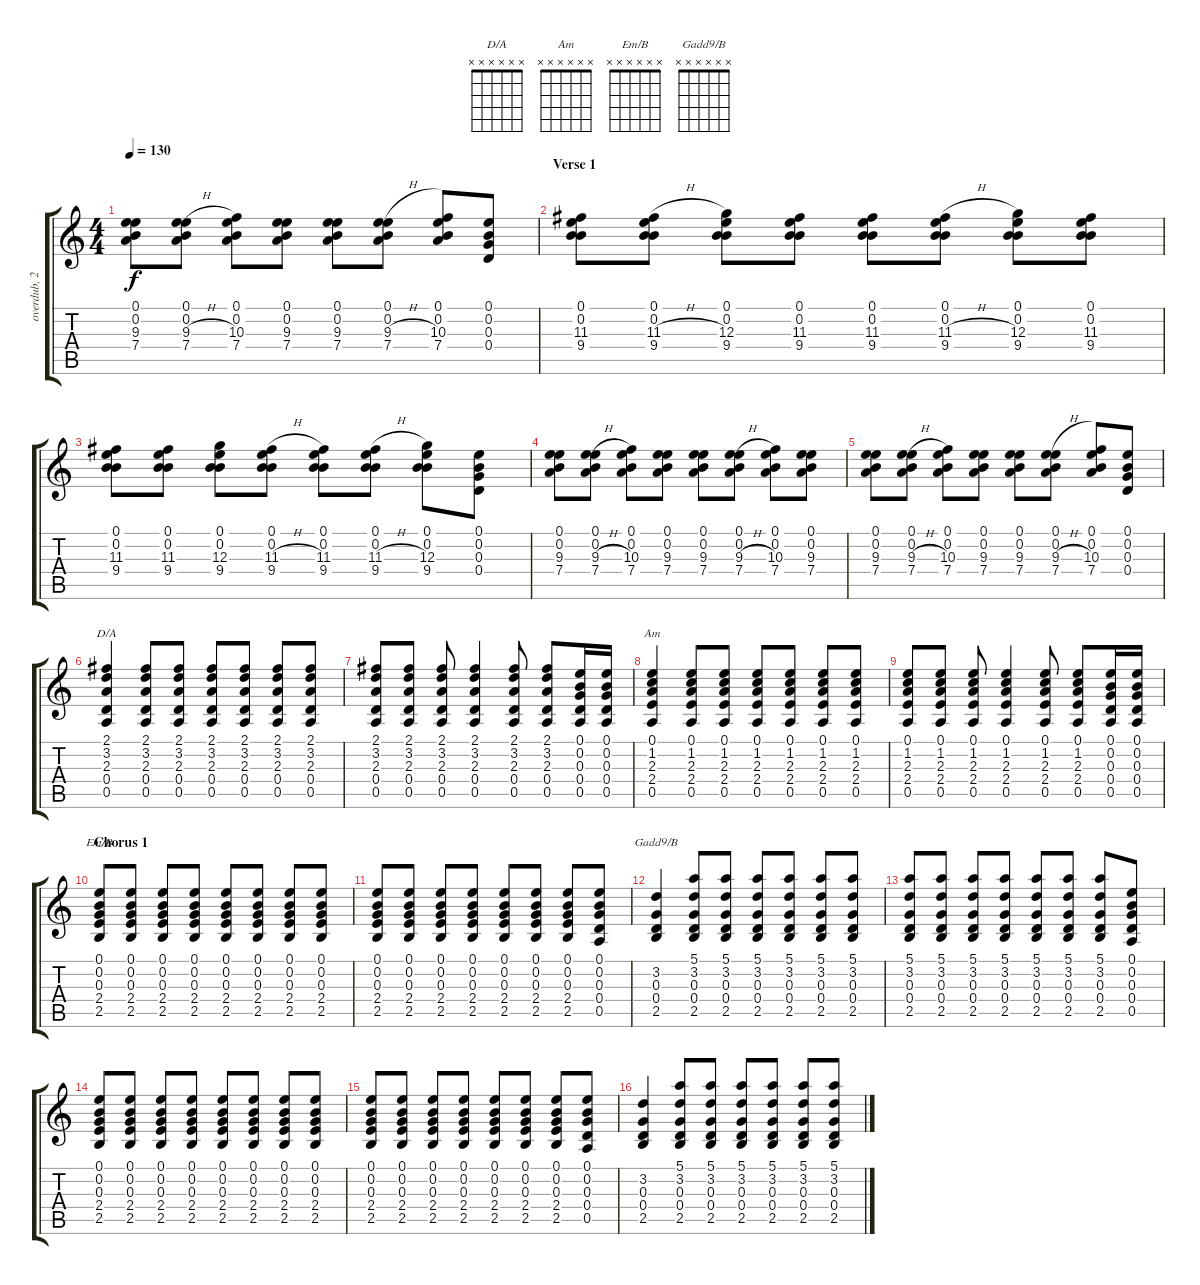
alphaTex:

\track ("overdub, 2nd guitar solo" "overdub, 2") {instrument overdrivenguitar}
\staff {score tabs}
\tuning (E4 B3 G3 D3 A2 E2) {hide}
\chord ("D/A" x x x x x x) {firstfret 0}
\chord ("Am" x x x x x x) {firstfret 0}
\chord ("Em/B" x x x x x x) {firstfret 0}
\chord ("Gadd9/B" x x x x x x) {firstfret 0}
\ts (4 4)
\tempo 130
\clef g2
\ks c
(0.1 0.2 9.3 7.4).8{dy f} (0.1 0.2 9.3{h} 7.4).8 (0.1 0.2 10.3 7.4).8 (0.1 0.2 9.3 7.4).8 (0.1 0.2 9.3 7.4).8 (0.1 0.2 9.3{h} 7.4).8 (0.1 0.2 10.3 7.4).8 (0.1 0.2 0.3 0.4).8 |
\section ("" "Verse 1")
(0.1 0.2 11.3 9.4).8 (0.1 0.2 11.3{h} 9.4).8 (0.1 0.2 12.3 9.4).8 (0.1 0.2 11.3 9.4).8 (0.1 0.2 11.3 9.4).8 (0.1 0.2 11.3{h} 9.4).8 (0.1 0.2 12.3 9.4).8 (0.1 0.2 11.3 9.4).8 |
(0.1 0.2 11.3 9.4).8 (0.1 0.2 11.3 9.4).8 (0.1 0.2 12.3 9.4).8 (0.1 0.2 11.3{h} 9.4).8 (0.1 0.2 11.3 9.4).8 (0.1 0.2 11.3{h} 9.4).8 (0.1 0.2 12.3 9.4).8 (0.1 0.2 0.3 0.4).8 |
(0.1 0.2 9.3 7.4).8 (0.1 0.2 9.3{h} 7.4).8 (0.1 0.2 10.3 7.4).8 (0.1 0.2 9.3 7.4).8 (0.1 0.2 9.3 7.4).8 (0.1 0.2 9.3{h} 7.4).8 (0.1 0.2 10.3 7.4).8 (0.1 0.2 9.3 7.4).8 |
(0.1 0.2 9.3 7.4).8 (0.1 0.2 9.3{h} 7.4).8 (0.1 0.2 10.3 7.4).8 (0.1 0.2 9.3 7.4).8 (0.1 0.2 9.3 7.4).8 (0.1 0.2 9.3{h} 7.4).8 (0.1 0.2 10.3 7.4).8 (0.1 0.2 0.3 0.4).8 |
(2.1 3.2 2.3 0.4 0.5).4{ch "D/A"} (2.1 3.2 2.3 0.4 0.5).8 (2.1 3.2 2.3 0.4 0.5).8 (2.1 3.2 2.3 0.4 0.5).8 (2.1 3.2 2.3 0.4 0.5).8 (2.1 3.2 2.3 0.4 0.5).8 (2.1 3.2 2.3 0.4 0.5).8 |
(2.1 3.2 2.3 0.4 0.5).8 (2.1 3.2 2.3 0.4 0.5).8 (2.1 3.2 2.3 0.4 0.5).8 (2.1 3.2 2.3 0.4 0.5).4 (2.1 3.2 2.3 0.4 0.5).8 (2.1 3.2 2.3 0.4 0.5).8 (0.1 0.2 0.3 0.4 0.5).16 (0.1 0.2 0.3 0.4 0.5).16 |
(0.1 1.2 2.3 2.4 0.5).4{ch "Am"} (0.1 1.2 2.3 2.4 0.5).8 (0.1 1.2 2.3 2.4 0.5).8 (0.1 1.2 2.3 2.4 0.5).8 (0.1 1.2 2.3 2.4 0.5).8 (0.1 1.2 2.3 2.4 0.5).8 (0.1 1.2 2.3 2.4 0.5).8 |
(0.1 1.2 2.3 2.4 0.5).8 (0.1 1.2 2.3 2.4 0.5).8 (0.1 1.2 2.3 2.4 0.5).8 (0.1 1.2 2.3 2.4 0.5).4 (0.1 1.2 2.3 2.4 0.5).8 (0.1 1.2 2.3 2.4 0.5).8 (0.1 0.2 0.3 0.4 0.5).16 (0.1 0.2 0.3 0.4 0.5).16 |
\section ("" "Chorus 1")
(0.1 0.2 0.3 2.4 2.5).8{ch "Em/B"} (0.1 0.2 0.3 2.4 2.5).8 (0.1 0.2 0.3 2.4 2.5).8 (0.1 0.2 0.3 2.4 2.5).8 (0.1 0.2 0.3 2.4 2.5).8 (0.1 0.2 0.3 2.4 2.5).8 (0.1 0.2 0.3 2.4 2.5).8 (0.1 0.2 0.3 2.4 2.5).8 |
(0.1 0.2 0.3 2.4 2.5).8 (0.1 0.2 0.3 2.4 2.5).8 (0.1 0.2 0.3 2.4 2.5).8 (0.1 0.2 0.3 2.4 2.5).8 (0.1 0.2 0.3 2.4 2.5).8 (0.1 0.2 0.3 2.4 2.5).8 (0.1 0.2 0.3 2.4 2.5).8 (0.1 0.2 0.3 0.4 0.5).8 |
(3.2 0.3 0.4 2.5).4{ch "Gadd9/B"} (5.1 3.2 0.3 0.4 2.5).8 (5.1 3.2 0.3 0.4 2.5).8 (5.1 3.2 0.3 0.4 2.5).8 (5.1 3.2 0.3 0.4 2.5).8 (5.1 3.2 0.3 0.4 2.5).8 (5.1 3.2 0.3 0.4 2.5).8 |
(5.1 3.2 0.3 0.4 2.5).8 (5.1 3.2 0.3 0.4 2.5).8 (5.1 3.2 0.3 0.4 2.5).8 (5.1 3.2 0.3 0.4 2.5).8 (5.1 3.2 0.3 0.4 2.5).8 (5.1 3.2 0.3 0.4 2.5).8 (5.1 3.2 0.3 0.4 2.5).8 (0.1 0.2 0.3 0.4 0.5).8 |
(0.1 0.2 0.3 2.4 2.5).8 (0.1 0.2 0.3 2.4 2.5).8 (0.1 0.2 0.3 2.4 2.5).8 (0.1 0.2 0.3 2.4 2.5).8 (0.1 0.2 0.3 2.4 2.5).8 (0.1 0.2 0.3 2.4 2.5).8 (0.1 0.2 0.3 2.4 2.5).8 (0.1 0.2 0.3 2.4 2.5).8 |
(0.1 0.2 0.3 2.4 2.5).8 (0.1 0.2 0.3 2.4 2.5).8 (0.1 0.2 0.3 2.4 2.5).8 (0.1 0.2 0.3 2.4 2.5).8 (0.1 0.2 0.3 2.4 2.5).8 (0.1 0.2 0.3 2.4 2.5).8 (0.1 0.2 0.3 2.4 2.5).8 (0.1 0.2 0.3 0.4 0.5).8 |
(3.2 0.3 0.4 2.5).4 (5.1 3.2 0.3 0.4 2.5).8 (5.1 3.2 0.3 0.4 2.5).8 (5.1 3.2 0.3 0.4 2.5).8 (5.1 3.2 0.3 0.4 2.5).8 (5.1 3.2 0.3 0.4 2.5).8 (5.1 3.2 0.3 0.4 2.5).8
